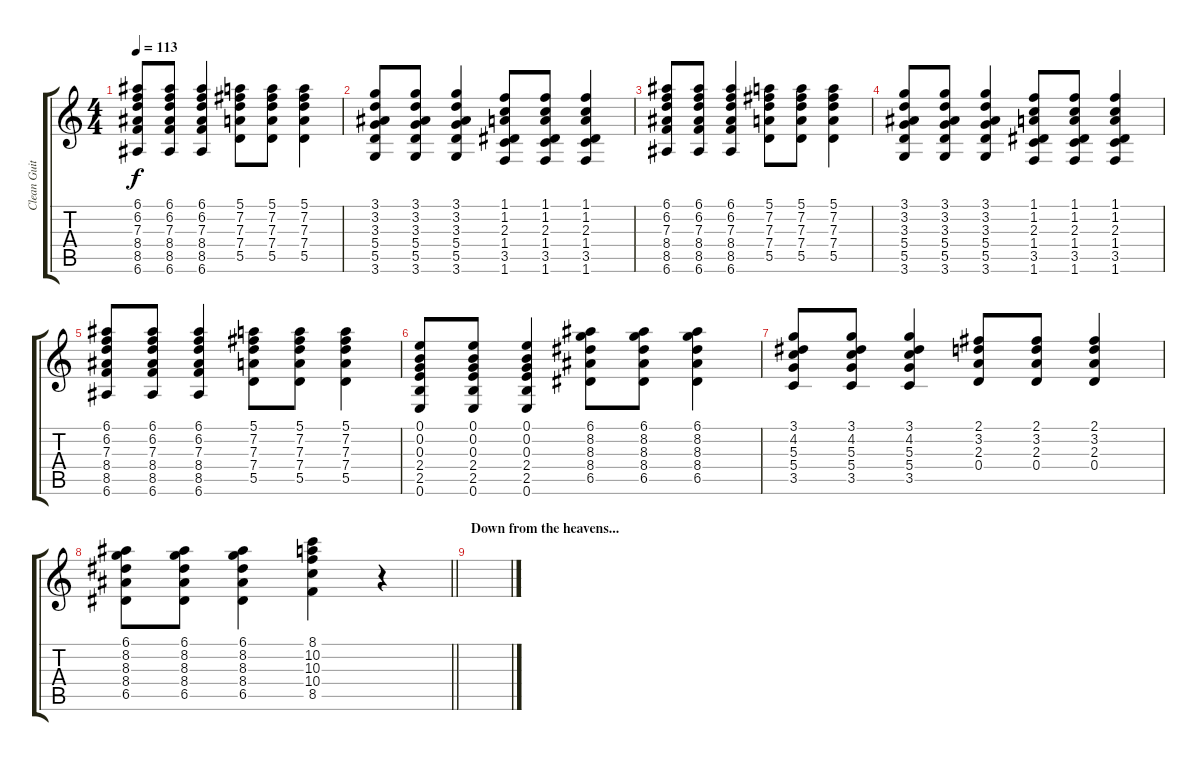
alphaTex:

\track ("Clean Guitar" "Clean Guit") {instrument electricguitarclean}
\staff {score tabs}
\tuning (E4 B3 G3 D3 A2 E2) {hide}
\ts (4 4)
\section ("" "")
\tempo 113
\clef g2
\ks c
(6.1 6.2 7.3 8.4 8.5 6.6).8{dy f} (6.1 6.2 7.3 8.4 8.5 6.6).8 (6.1 6.2 7.3 8.4 8.5 6.6).4 (5.1 7.2 7.3 7.4 5.5).8 (5.1 7.2 7.3 7.4 5.5).8 (5.1 7.2 7.3 7.4 5.5).4 |
(3.1 3.2 3.3 5.4 5.5 3.6).8 (3.1 3.2 3.3 5.4 5.5 3.6).8 (3.1 3.2 3.3 5.4 5.5 3.6).4 (1.1 1.2 2.3 1.4 3.5 1.6).8 (1.1 1.2 2.3 1.4 3.5 1.6).8 (1.1 1.2 2.3 1.4 3.5 1.6).4 |
(6.1 6.2 7.3 8.4 8.5 6.6).8 (6.1 6.2 7.3 8.4 8.5 6.6).8 (6.1 6.2 7.3 8.4 8.5 6.6).4 (5.1 7.2 7.3 7.4 5.5).8 (5.1 7.2 7.3 7.4 5.5).8 (5.1 7.2 7.3 7.4 5.5).4 |
(3.1 3.2 3.3 5.4 5.5 3.6).8 (3.1 3.2 3.3 5.4 5.5 3.6).8 (3.1 3.2 3.3 5.4 5.5 3.6).4 (1.1 1.2 2.3 1.4 3.5 1.6).8 (1.1 1.2 2.3 1.4 3.5 1.6).8 (1.1 1.2 2.3 1.4 3.5 1.6).4 |
(6.1 6.2 7.3 8.4 8.5 6.6).8 (6.1 6.2 7.3 8.4 8.5 6.6).8 (6.1 6.2 7.3 8.4 8.5 6.6).4 (5.1 7.2 7.3 7.4 5.5).8 (5.1 7.2 7.3 7.4 5.5).8 (5.1 7.2 7.3 7.4 5.5).4 |
(0.1 0.2 0.3 2.4 2.5 0.6).8 (0.1 0.2 0.3 2.4 2.5 0.6).8 (0.1 0.2 0.3 2.4 2.5 0.6).4 (6.1 8.2 8.3 8.4 6.5).8 (6.1 8.2 8.3 8.4 6.5).8 (6.1 8.2 8.3 8.4 6.5).4 |
(3.1 4.2 5.3 5.4 3.5).8 (3.1 4.2 5.3 5.4 3.5).8 (3.1 4.2 5.3 5.4 3.5).4 (2.1 3.2 2.3 0.4).8 (2.1 3.2 2.3 0.4).8 (2.1 3.2 2.3 0.4).4 |
\barLineRight lightlight
(6.1 8.2 8.3 8.4 6.5).8 (6.1 8.2 8.3 8.4 6.5).8 (6.1 8.2 8.3 8.4 6.5).4 (8.1 10.2 10.3 10.4 8.5).4 r.4 |
\section ("" "Down from the heavens...")
